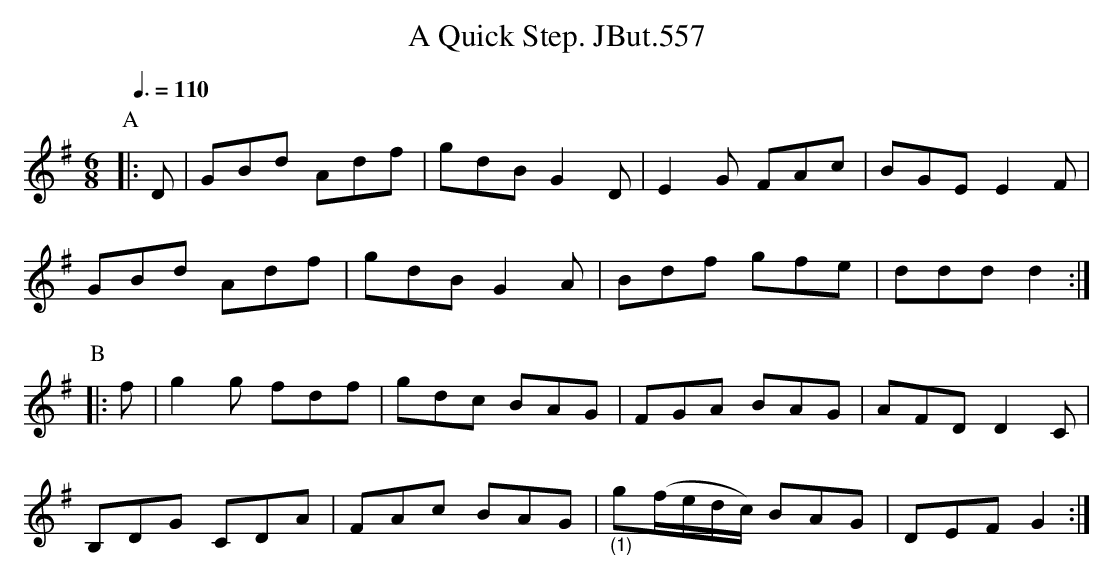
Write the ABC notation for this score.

X:1
T:Quick Step. JBut.557, A
M:6/8
Q:3/8=110
L:1/8
K:G
P:A
|: D | GBd Adf | gdB G2D | E2G FAc | BGE E2F |
GBd Adf | gdB G2A | Bdf gfe | ddd d2 :|
P:B
|: f | g2g fdf | gdc BAG | FGA BAG | AFD D2C |
B,DG CDA | FAc BAG | "_(1)"g(f/e/d/c/) BAG | DEF G2 :|
